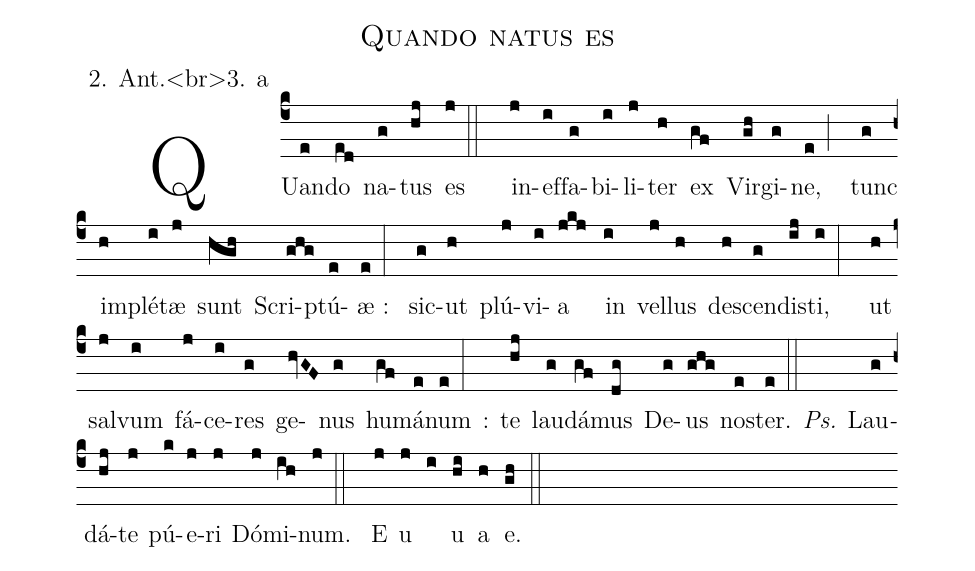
name: Quando natus es;
annotation: 2. Ant.<br>3. a;
%%
(c4) QUan(e)do(ed) na(g)tus(hj) es(j::) in(j)ef(i)fa(g)bi(i)li(j)ter(h) ex(gf) Vir(gh)gi(g)ne,(e;) tunc(g) imp(h)lé(i)tæ(j) sunt(hgh) Scri(ghg)ptú(e)гæ :(e:) sic(g)ut(h) plú(j)vi(i)a(jkj) in(i) vel(j)lus(h) des(h)cen(g)di(ij)sti,(i:) ut(h) sal(j)vum(i) fá(j)ce(i)res(g) ge(hvGF)nus(g) hu(gf)má(e)num(e:) : te(hj) lau(g)dá(gf)mus(dg) De(g)us(ghg) nos(e)ter.(e::) <i>Ps.</i> Lau(g)dá(hj)te(j) pú(k)e(j)ri(j) Dó(j)mi(ih)num.(j::) E(j) u(j) о(i) u(hi) a(h) e.(gh::)
